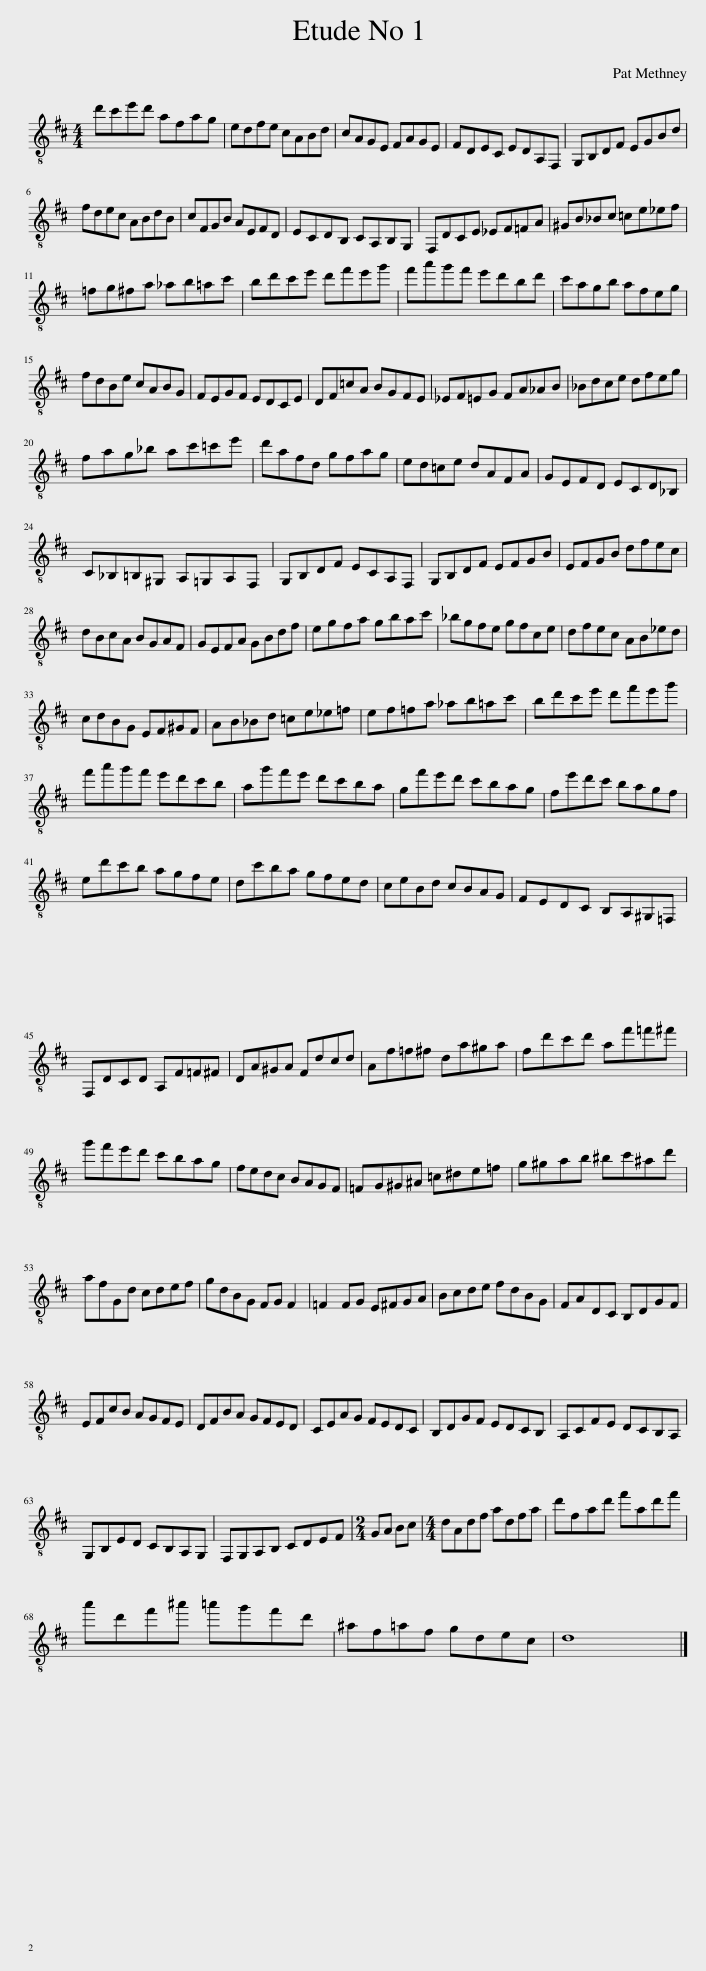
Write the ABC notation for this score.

X:1
L:1/8
M:4/4
I:linebreak $
K:D
V:1 treble-8
V:1
 d'c'e'd' afag | edfe cABd | cAGE FAGE | FDEC EDA,F, | G,B,DF EGBd |$ %5
 fdec ABdB | cFGB AEFD | ECDB, CA,B,G, | F,DCE _EF=FA | ^GB_Bc =ce_ef |$ %10
 =fg^fa _ab=ac' | bd'c'e' d'f'e'g' | f'a'g'f' e'd'bd' | c'agb afeg |$ fdBe cABG | %15
 FEGF EDCE | DF=cA BGFE | _EF=EG FA_AB | _Bdce dfeg |$ fag_b ac'=c'e' | %20
 d'afd gfag | ed=ce dAFA | GEFD ECD_B, |$ C_B,=B,^G, A,=G,A,F, | G,B,DF ECA,F, | %25
 G,B,DF EFGB | EFGB dfec |$ dBcA BGAF | GEFA GBdf | egfa gbac' | %30
 _bgfe gfce | dfec AB_ed |$ cdBG EF^GF | AB_Bd =ce_e=f | ef=fa _ab=ac' | %35
 bd'c'e' d'f'e'g' |$ f'a'g'f' e'd'c'b | ag'f'e' d'c'ba | gf'e'd' c'bag | fe'd'c' bagf |$ %40
 ed'c'b agfe | dc'ba gfed | ceBd cBAG | FEDC B,A,^G,=F, |$ F,DCD A,F=F^F | %45
 DA^GA Fdcd | Af=f^f da^ga | fd'c'd' af'=f'^f' |$ g'f'e'd' c'bag | fedc BAGF | %50
 =FG^G^A =c^de=f | g^gab ^bc'^ad' |$ afGd cdef | gdBG FG F2 | =F2 FG E^FGA | %55
 Bcde fdBG | FADC B,DGF |$ EFcB AGFE | DFBA GFED | CEAG FEDC | %60
 B,DGF EDCB, | A,CFE DCB,A, |$ G,B,ED CB,A,G, | F,G,A,B, CDEF |[M:2/4] GA Bc | %65
[M:4/4] dAdf adfa | d'fad' f'ad'f' |$ a'd'f'^a' =a'g'f'd' | ^af=af gdec | d8 |] %70
